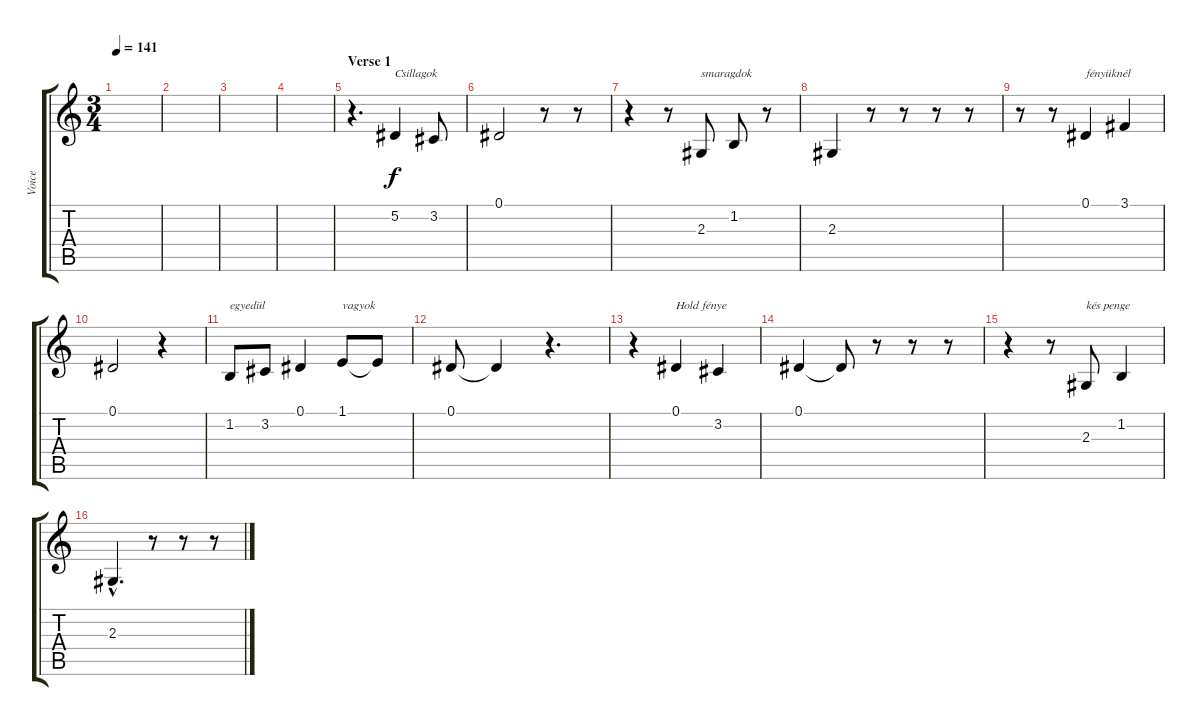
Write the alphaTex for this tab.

\track ("Voice" "Voice") {instrument lead6voice}
\staff {score tabs}
\tuning (Eb4 Bb3 Gb3 Db3 Ab2 Eb2) {hide}
\ts (3 4)
\tempo 141
\clef g2
\ks c
|
|
|
|
\section ("" "Verse 1")
r.4{d} 5.2.4{txt "Csillagok"} 3.2.8 |
0.1.2 r.8 r.8 |
r.4 r.8 2.3.8{txt "smaragdok"} 1.2.8 r.8 |
2.3.4 r.8 r.8 r.8 r.8 |
r.8 r.8 0.1.4{txt "fényüknél"} 3.1.4 |
0.1.2 r.4 |
1.2.8{txt "egyedül"} 3.2.8 0.1.4 1.1.8{txt "vagyok"} 1.1{t}.8 |
0.1.8 0.1{t}.4 r.4{d} |
r.4 0.1.4{txt "Hold fénye"} 3.2.4 |
0.1.4 0.1{t}.8 r.8 r.8 r.8 |
r.4 r.8 2.3.8{txt "kés penge"} 1.2.4 |
2.3{hac}.4{d} r.8 r.8 r.8
